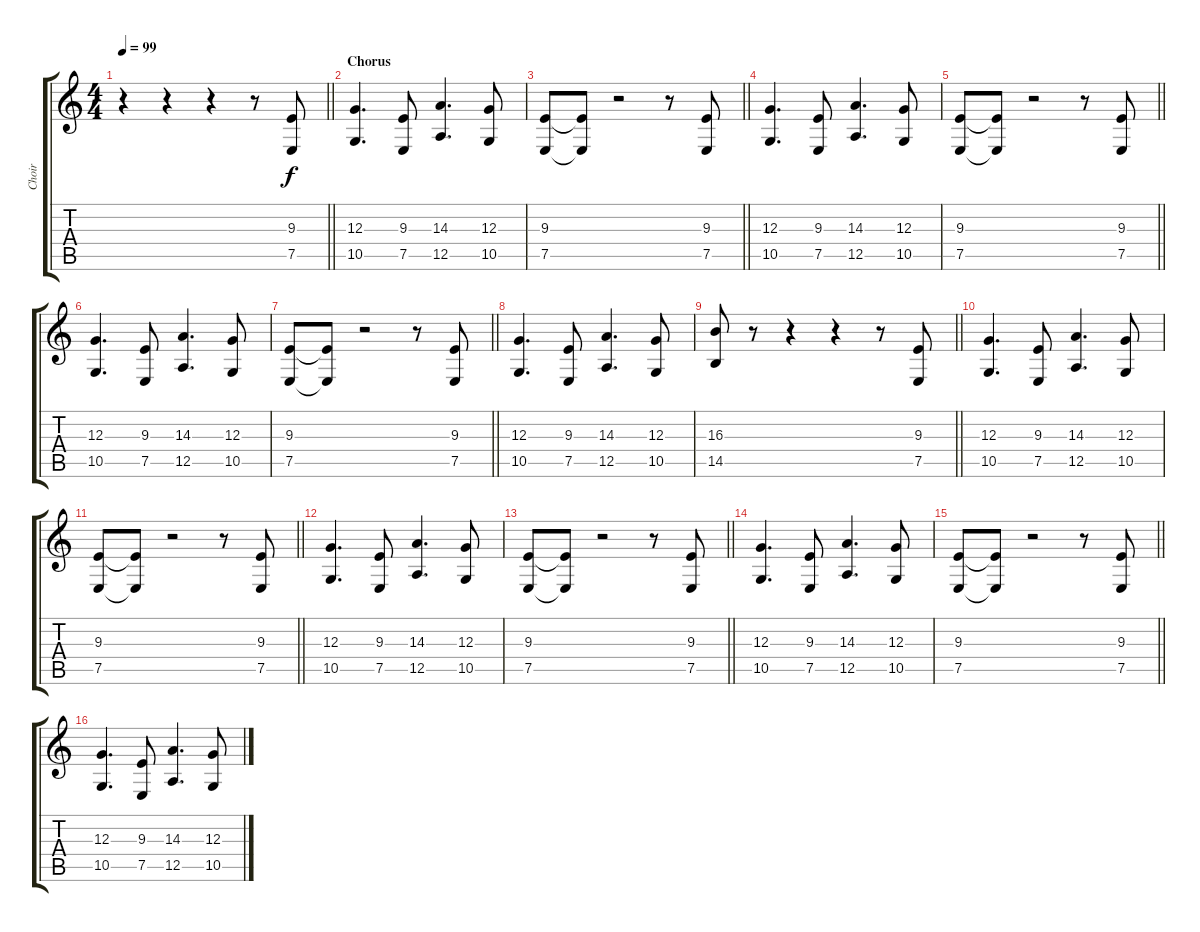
\track ("Choir" "Choir") {instrument pad4choir}
\staff {score tabs}
\tuning (E4 B3 G3 D3 A2 E2) {hide}
\ts (4 4)
\tempo 99
\clef g2
\barLineRight lightlight
\ks c
r.4{dy f} r.4 r.4 r.8 (9.3 7.5).8 |
\section ("" "Chorus")
(12.3 10.5).4{d} (9.3 7.5).8 (14.3 12.5).4{d} (12.3 10.5).8 |
\barLineRight lightlight
(9.3 7.5).8 (9.3{t} 7.5{t}).8 r.2 r.8 (9.3 7.5).8 |
(12.3 10.5).4{d} (9.3 7.5).8 (14.3 12.5).4{d} (12.3 10.5).8 |
\barLineRight lightlight
(9.3 7.5).8 (9.3{t} 7.5{t}).8 r.2 r.8 (9.3 7.5).8 |
(12.3 10.5).4{d} (9.3 7.5).8 (14.3 12.5).4{d} (12.3 10.5).8 |
\barLineRight lightlight
(9.3 7.5).8 (9.3{t} 7.5{t}).8 r.2 r.8 (9.3 7.5).8 |
(12.3 10.5).4{d} (9.3 7.5).8 (14.3 12.5).4{d} (12.3 10.5).8 |
\barLineRight lightlight
(16.3 14.5).8 r.8 r.4 r.4 r.8 (9.3 7.5).8 |
(12.3 10.5).4{d} (9.3 7.5).8 (14.3 12.5).4{d} (12.3 10.5).8 |
\barLineRight lightlight
(9.3 7.5).8 (9.3{t} 7.5{t}).8 r.2 r.8 (9.3 7.5).8 |
(12.3 10.5).4{d} (9.3 7.5).8 (14.3 12.5).4{d} (12.3 10.5).8 |
\barLineRight lightlight
(9.3 7.5).8 (9.3{t} 7.5{t}).8 r.2 r.8 (9.3 7.5).8 |
(12.3 10.5).4{d} (9.3 7.5).8 (14.3 12.5).4{d} (12.3 10.5).8 |
\barLineRight lightlight
(9.3 7.5).8 (9.3{t} 7.5{t}).8 r.2 r.8 (9.3 7.5).8 |
(12.3 10.5).4{d} (9.3 7.5).8 (14.3 12.5).4{d} (12.3 10.5).8
